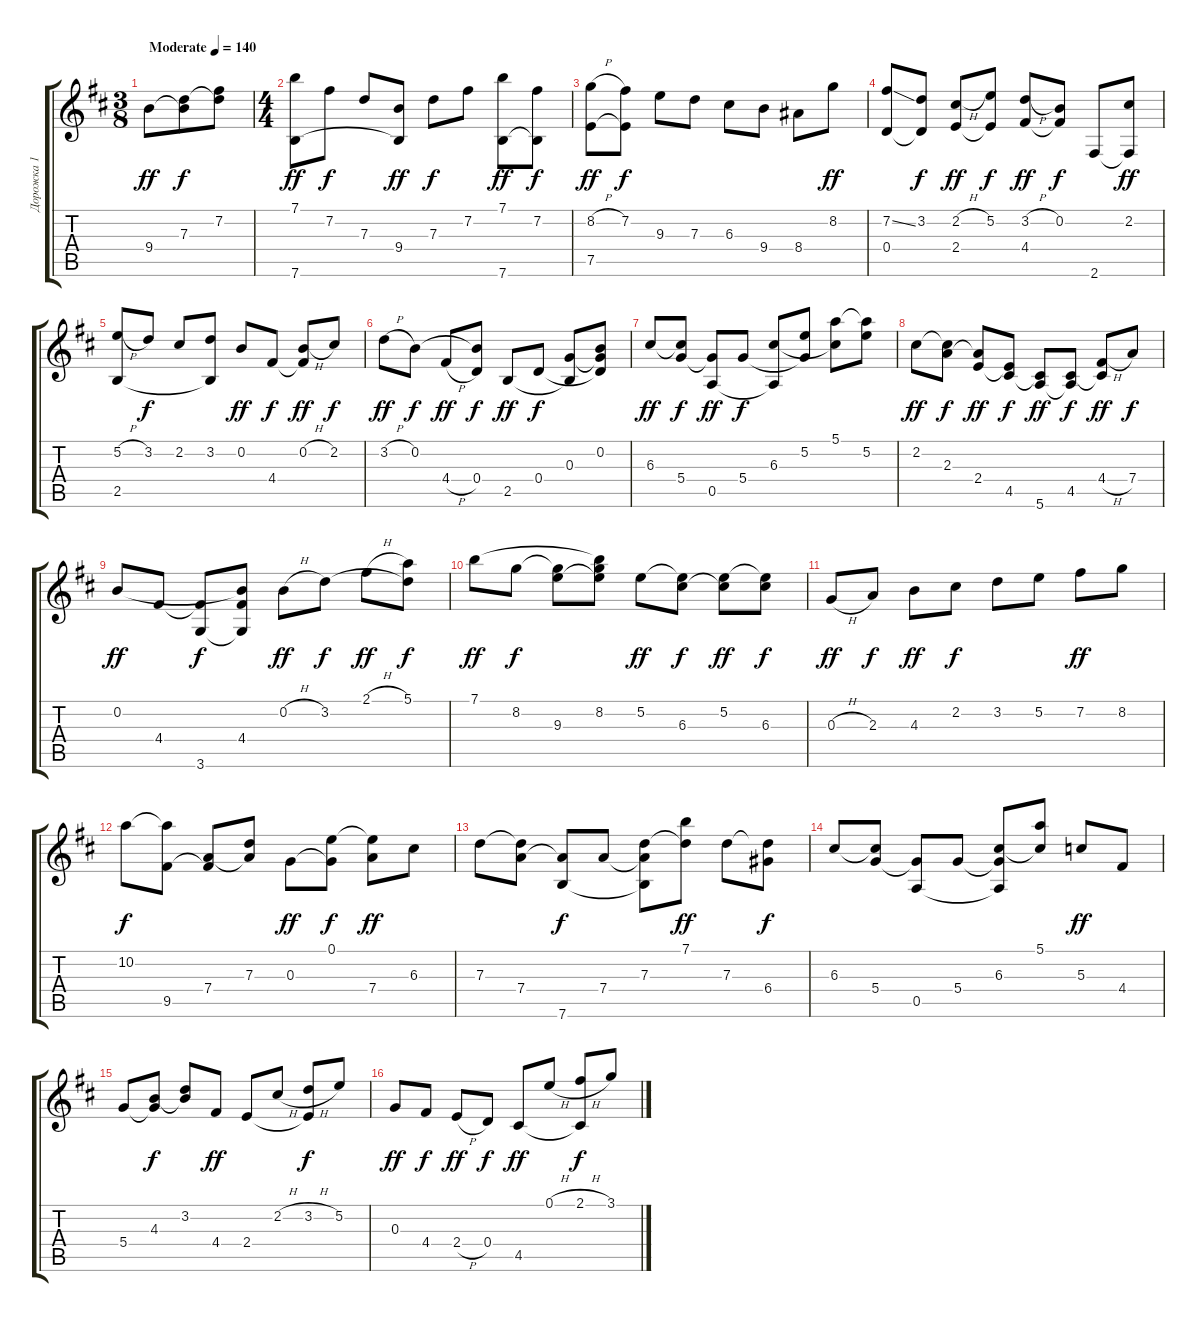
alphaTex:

\track ("Дорожка 1" "Дорожка 1") {instrument acousticguitarsteel}
\staff {score tabs}
\tuning (E4 B3 G3 D3 A2 E2) {hide}
\ts (3 8)
\tempo (140 "Moderate")
\clef g2
\ks d
9.4.8{dy ff instrument acousticguitarsteel} (7.3 9.4{t}).8{dy f} (7.2 7.3{t}).8 |
\ts (4 4)
(7.1 7.6).8{dy ff} 7.2.8{dy f} 7.3.8 (9.4 7.6{t}).8{dy ff} 7.3.8{dy f} 7.2.8 (7.1 7.6).8{dy ff} (7.2 7.6{t}).8{dy f} |
(8.2{h} 7.5).8{dy ff} (7.2 7.5{t}).8{dy f} 9.3.8 7.3.8 6.3.8 9.4.8 8.4.8 8.2.8{dy ff} |
(7.2{ss} 0.4).8 (3.2 0.4{t}).8{dy f} (2.2{h} 2.4).8{dy ff} (5.2 2.4{t}).8{dy f} (3.2{h} 4.4).8{dy ff} (0.2 4.4{t}).8{dy f} 2.6.8 (2.2 2.6{t}).8{dy ff} |
(5.2{h} 2.5).8 3.2.8{dy f} 2.2.8 (3.2 2.5{t}).8 0.2.8{dy ff} 4.4.8{dy f} (0.2{h} 4.4{t}).8{dy ff} 2.2.8{dy f} |
3.2{h}.8{dy ff} 0.2.8{dy f} 4.4{h}.8{dy ff} (0.2{t} 0.4).8{dy f} 2.5.8{dy ff} 0.4.8{dy f} (0.3 2.5{t}).8 (0.2 0.3{t} 0.4{t}).8 |
6.3.8{dy ff} (6.3{t} 5.4).8{dy f} (5.4{t} 0.5).8{dy ff} 5.4.8{dy f} (6.3 0.5{t}).8 (5.2 5.4{t}).8 (5.1 6.3{t}).8 (5.1{t} 5.2).8 |
2.2.8{dy ff} (2.2{t} 2.3).8{dy f} (2.3{t} 2.4).8{dy ff} (2.4{t} 4.5).8{dy f} (4.5{t} 5.6).8{dy ff} (4.5 5.6{t}).8{dy f} (4.4{h} 4.5{t}).8{dy ff} 7.4.8{dy f} |
0.2.8{dy ff} 4.4.8 (4.4{t} 3.6).8{dy f} (0.2{t} 4.4 3.6{t}).8 0.2{h}.8{dy ff} 3.2.8{dy f} 2.1{h}.8{dy ff} (5.1 3.2{t}).8{dy f} |
7.1.8{dy ff} 8.2.8{dy f} (8.2{t} 9.3).8 (7.1{t} 8.2 9.3{t}).8 5.2.8{dy ff} (5.2{t} 6.3).8{dy f} (5.2 6.3{t}).8{dy ff} (5.2{t} 6.3).8{dy f} |
0.3{h}.8{dy ff} 2.3.8{dy f} 4.3.8{dy ff} 2.2.8{dy f} 3.2.8 5.2.8 7.2.8{dy ff} 8.2.8 |
10.2.8{dy f} (10.2{t} 9.5).8 (7.4 9.5{t}).8 (7.3 7.4{t}).8 0.3.8{dy ff} (0.1 0.3{t}).8{dy f} (0.1{t} 7.4).8{dy ff} 6.3.8 |
7.3.8 (7.3{t} 7.4).8 (7.4{t} 7.6).8{dy f} 7.4.8 (7.3 7.4{t} 7.6{t}).8 (7.1 7.3{t}).8{dy ff} 7.3.8 (7.3{t} 6.4).8{dy f} |
6.3.8 (6.3{t} 5.4).8 (5.4{t} 0.5).8 5.4.8 (6.3 5.4{t} 0.5{t}).8 (5.1 6.3{t}).8 5.3.8{dy ff} 4.4.8 |
5.4.8 (4.3 5.4{t}).8{dy f} (3.2 4.3{t}).8 4.4.8{dy ff} 2.4.8 2.2{h}.8 (3.2{h} 2.4{t}).8{dy f} 5.2.8 |
0.3.8{dy ff} 4.4.8{dy f} 2.4{h}.8{dy ff} 0.4.8{dy f} 4.5.8{dy ff} 0.1{h}.8 (2.1{h} 4.5{t}).8{dy f} 3.1.8
